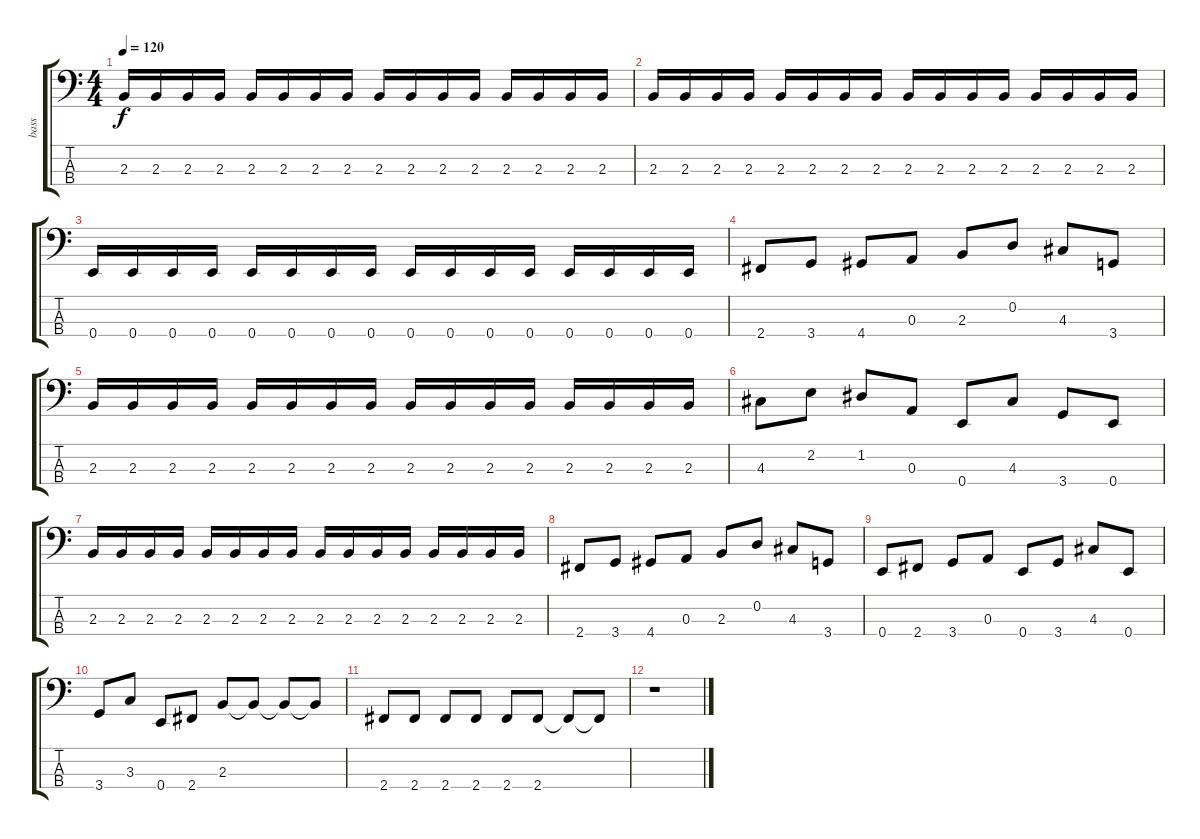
\track ("bass" "bass") {instrument electricbassfinger}
\staff {score tabs}
\tuning (G2 D2 A1 E1) {hide}
\ts (4 4)
\tempo 120
\clef f4
\ks c
2.3.16{dy f} 2.3.16 2.3.16 2.3.16 2.3.16 2.3.16 2.3.16 2.3.16 2.3.16 2.3.16 2.3.16 2.3.16 2.3.16 2.3.16 2.3.16 2.3.16 |
2.3.16 2.3.16 2.3.16 2.3.16 2.3.16 2.3.16 2.3.16 2.3.16 2.3.16 2.3.16 2.3.16 2.3.16 2.3.16 2.3.16 2.3.16 2.3.16 |
0.4.16 0.4.16 0.4.16 0.4.16 0.4.16 0.4.16 0.4.16 0.4.16 0.4.16 0.4.16 0.4.16 0.4.16 0.4.16 0.4.16 0.4.16 0.4.16 |
2.4.8 3.4.8 4.4.8 0.3.8 2.3.8 0.2.8 4.3.8 3.4.8 |
2.3.16 2.3.16 2.3.16 2.3.16 2.3.16 2.3.16 2.3.16 2.3.16 2.3.16 2.3.16 2.3.16 2.3.16 2.3.16 2.3.16 2.3.16 2.3.16 |
4.3.8 2.2.8 1.2.8 0.3.8 0.4.8 4.3.8 3.4.8 0.4.8 |
2.3.16 2.3.16 2.3.16 2.3.16 2.3.16 2.3.16 2.3.16 2.3.16 2.3.16 2.3.16 2.3.16 2.3.16 2.3.16 2.3.16 2.3.16 2.3.16 |
2.4.8 3.4.8 4.4.8 0.3.8 2.3.8 0.2.8 4.3.8 3.4.8 |
0.4.8 2.4.8 3.4.8 0.3.8 0.4.8 3.4.8 4.3.8 0.4.8 |
3.4.8 3.3.8 0.4.8 2.4.8 2.3.8 2.3{t}.8 2.3{t}.8 2.3{t}.8 |
2.4.8 2.4.8 2.4.8 2.4.8 2.4.8 2.4.8 2.4{t}.8 2.4{t}.8 |
r.1
